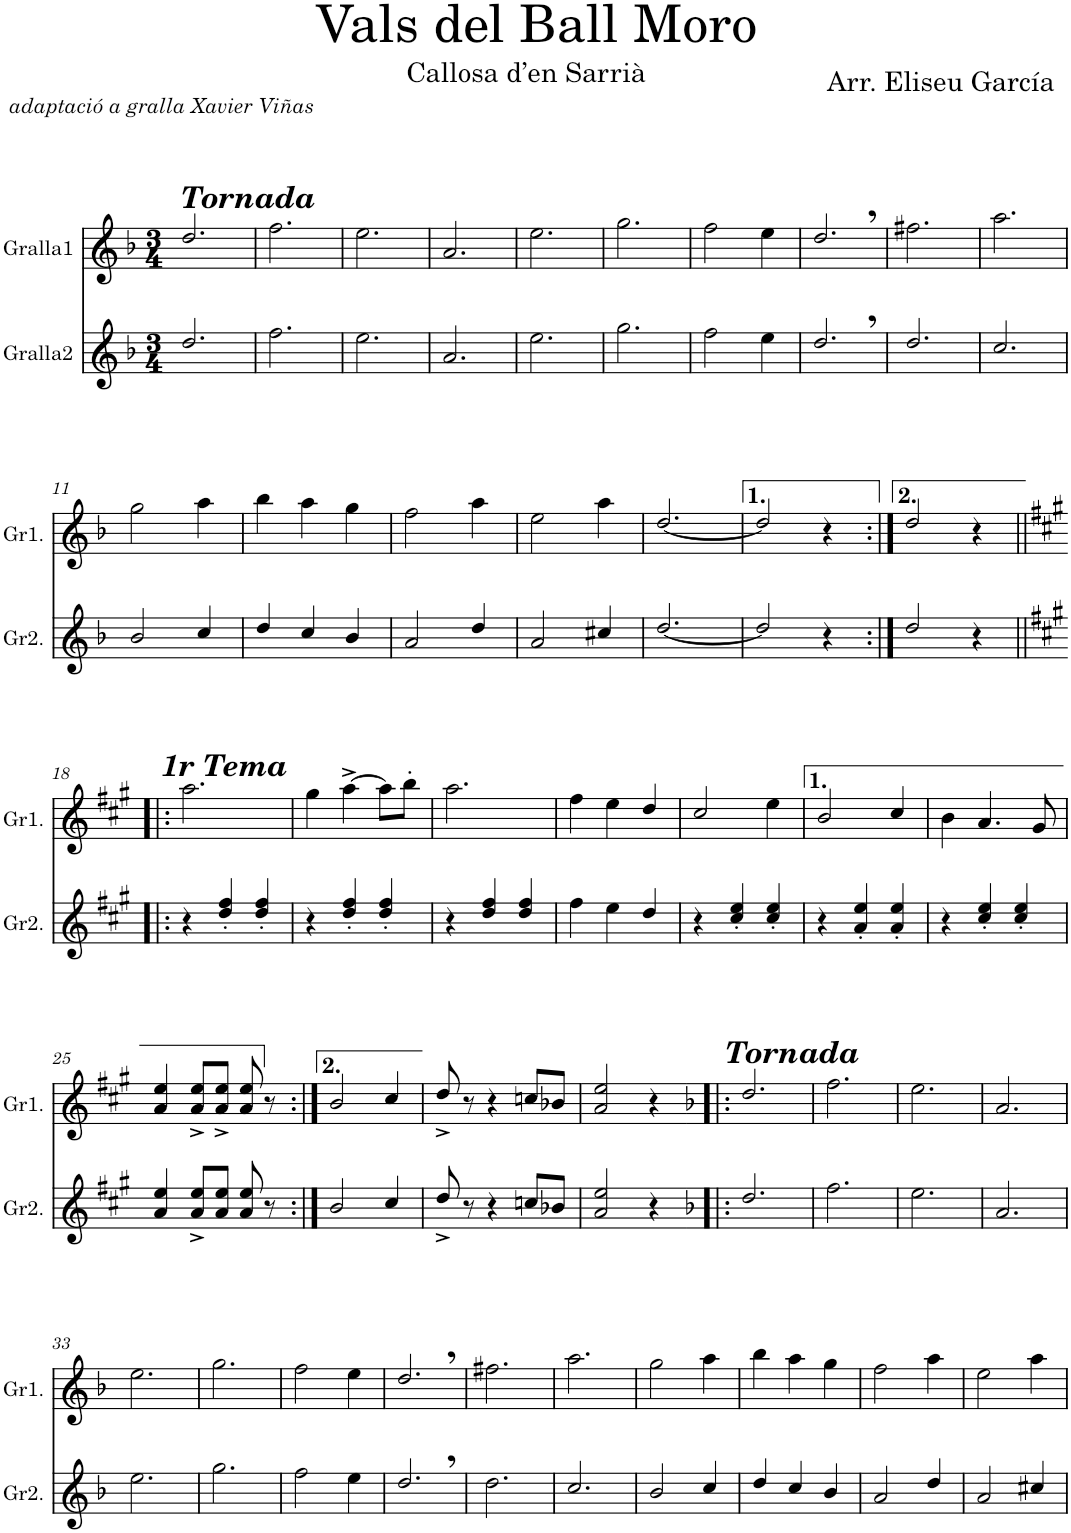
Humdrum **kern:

**kern	**kern
*part2	*part1
*staff2	*staff1
*I"Gralla2	*I"Gralla1
*I'Gr2.	*I'Gr1.
*clefG2	*clefG2
*k[b-]	*k[b-]
*M3/4	*M3/4
=1	=1
!	!LO:TX:a:Bi:t=Tornada
2.dd/	2.dd/
=2	=2
2.ff\	2.ff\
=3	=3
2.ee\	2.ee\
=4	=4
2.a/	2.a/
=5	=5
2.ee\	2.ee\
=6	=6
2.gg\	2.gg\
=7	=7
2ff\	2ff\
4ee\	4ee\
=8	=8
2.dd,/	2.dd,/
=9	=9
2.dd/	2.ff#X\
=10	=10
2.cc/	2.aa\
!!LO:LB:g=z
=11	=11
2b-/	2gg\
4cc/	4aa\
=12	=12
4dd/	4bb-\
4cc/	4aa\
4b-/	4gg\
=13	=13
2a/	2ff\
4dd/	4aa\
=14	=14
2a/	2ee\
4cc#X/	4aa\
=15	=15
[<2.dd/	[<2.dd/
=16	=16
2dd/]	2dd/]
4r	4r
=17:|!	=17:|!
2dd/	2dd/
4r	4r
!!LO:LB:g=z
=18!|:	=18!|:
*k[f#c#g#]	*k[f#c#g#]
!	!LO:TX:a:Bi:t=1r Tema
4r	2.aa\
4dd/' 4ff#/'	.
4dd/' 4ff#/'	.
=19	=19
4r	4gg#\
4dd/' 4ff#/'	[>4aa^\
4dd/' 4ff#/'	8aa\L]
.	8bb'\J
=20	=20
4r	2.aa\
4dd/ 4ff#/	.
4dd/ 4ff#/	.
=21	=21
4ff#\	4ff#\
4ee\	4ee\
4dd/	4dd/
=22	=22
4r	2cc#/
4cc#/' 4ee/'	.
4cc#/' 4ee/'	4ee\
=23	=23
4r	2b/
4a/' 4ee/'	.
4a/' 4ee/'	4cc#/
=24	=24
4r	4b\
4cc#/' 4ee/'	4.a/
4cc#/' 4ee/'	.
.	8g#/
!!LO:LB:g=z
=25	=25
4a/ 4ee/	4a/ 4ee/
8a/^ 8ee/^L	8a/^ 8ee/^L
8a/ 8ee/J	8a/^ 8ee/^J
8a/ 8ee/	8a/ 8ee/
8r	8r
=26:|!	=26:|!
2b/	2b/
4cc#/	4cc#/
=27	=27
8dd^/	8dd^/
8r	8r
4r	4r
8ccn/L	8ccn/L
8b-X/J	8b-X/J
=28	=28
2a/ 2ee/	2a/ 2ee/
4r	4r
=29!|:	=29!|:
*k[b-]	*k[b-]
!	!LO:TX:a:Bi:t=Tornada
2.dd/	2.dd/
=30	=30
2.ff\	2.ff\
=31	=31
2.ee\	2.ee\
=32	=32
2.a/	2.a/
!!LO:LB:g=z
=33	=33
2.ee\	2.ee\
=34	=34
2.gg\	2.gg\
=35	=35
2ff\	2ff\
4ee\	4ee\
=36	=36
2.dd,/	2.dd,/
=37	=37
2.dd\	2.ff#X\
=38	=38
2.cc/	2.aa\
=39	=39
2b-/	2gg\
4cc/	4aa\
=40	=40
4dd/	4bb-\
4cc/	4aa\
4b-/	4gg\
=41	=41
2a/	2ff\
4dd/	4aa\
=42	=42
2a/	2ee\
4cc#X/	4aa\
=	=
*-	*-
